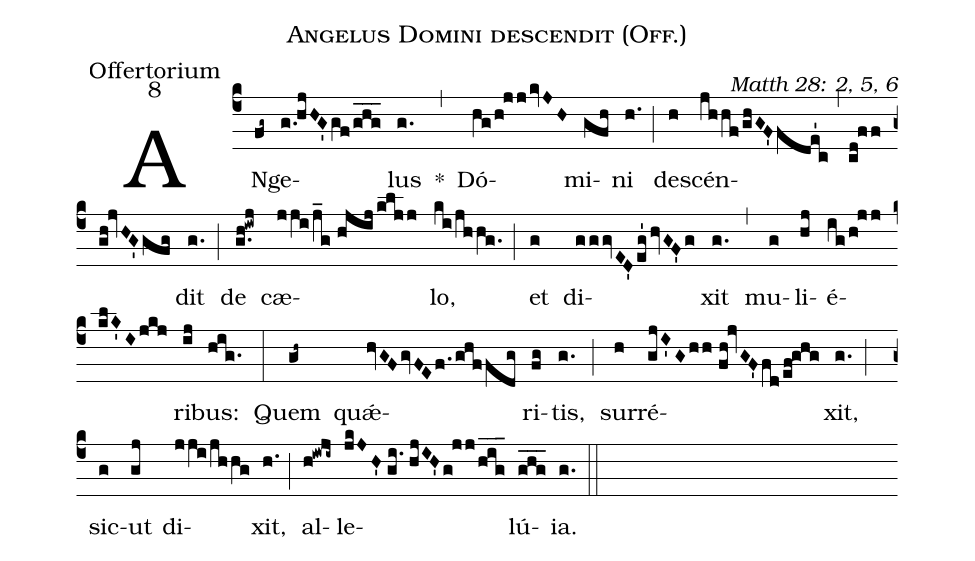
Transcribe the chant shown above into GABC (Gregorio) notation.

name: Angelus Domini descendit (Off.);
office-part: Offertorium;
mode: 8;
commentary: Matth 28: 2, 5, 6;
%%
(c4) AN(fg~)ge(g.!hjHG'gf/ghg___)lus(g.) *(,) Dó(hg/h!jjkvJH)mi(gfh)ni(h.) (;) de(h)scén(jhhf/ghGF'/fde'1c,cd!ff/gh!jvHG'/gfg)dit(g.) (;) de(g.h!iwj) cæ(jji/j_g//hjij/kljj)lo,(ki/jhhg.) (;) et(g) di(gggvED'/eg'hvGF'g)xit(g.) (,) mu(g)li(hj)é(ig/h!jj/klK'I/jkj)ri(ij)bus:(hig.) (:)
Quem(gh~) quǽ(hvGF/gvFEf./ghffdg)ri(fg)tis,(g.) (;) sur(h)ré(gjI'G/hh//fh!jvGF'/fd/ef!ghg)xit,(g.) (;) sic(g)ut(gj) di(jji/jhhg)xit,(h.) (;) al(h!iwji~)le(jkJH'//gi.//hjIH'/g!jj/h_i_g_)lú(ghg___)ia.(g.) (::)
